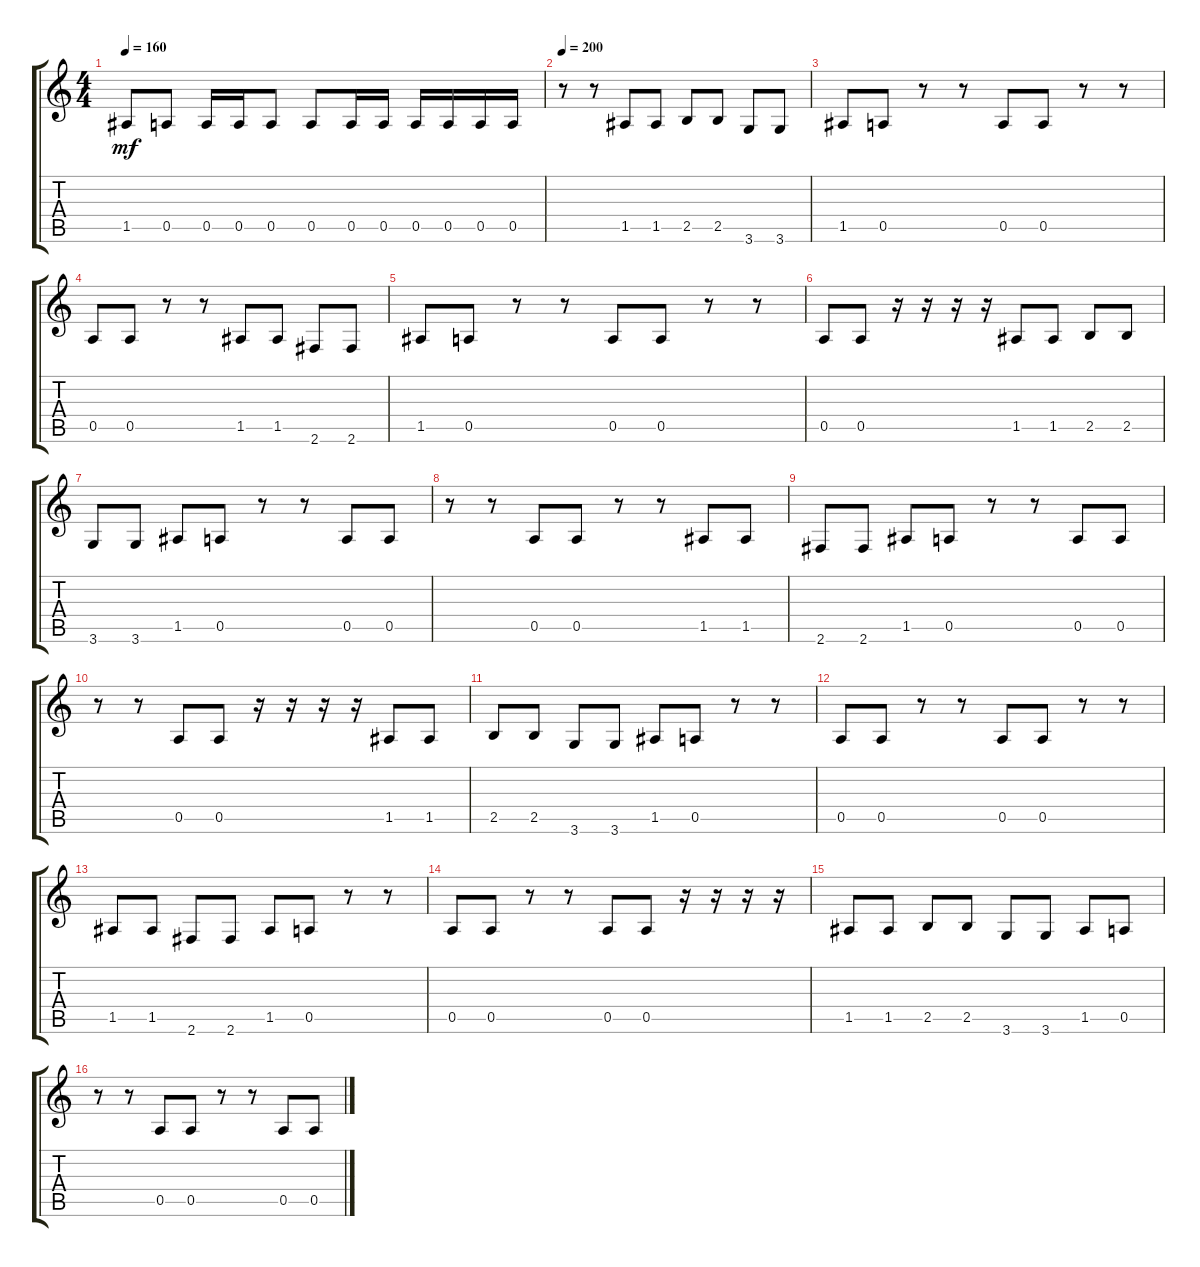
\track "" {instrument distortionguitar}
\staff {score tabs}
\tuning (E4 B3 G3 D3 A2 E2) {hide}
\ts (4 4)
\tempo 160
\clef g2
\ks c
1.5.8{dy mf} 0.5.8 0.5.16 0.5.16 0.5.8 0.5.8 0.5.16 0.5.16 0.5.16 0.5.16 0.5.16 0.5.16 |
\tempo 200
r.8 r.8 1.5.8 1.5.8 2.5.8 2.5.8 3.6.8 3.6.8 |
1.5.8 0.5.8 r.8 r.8 0.5.8 0.5.8 r.8 r.8 |
0.5.8 0.5.8 r.8 r.8 1.5.8 1.5.8 2.6.8 2.6.8 |
1.5.8 0.5.8 r.8 r.8 0.5.8 0.5.8 r.8 r.8 |
0.5.8 0.5.8 r.16 r.16 r.16 r.16 1.5.8 1.5.8 2.5.8 2.5.8 |
3.6.8 3.6.8 1.5.8 0.5.8 r.8 r.8 0.5.8 0.5.8 |
r.8 r.8 0.5.8 0.5.8 r.8 r.8 1.5.8 1.5.8 |
2.6.8 2.6.8 1.5.8 0.5.8 r.8 r.8 0.5.8 0.5.8 |
r.8 r.8 0.5.8 0.5.8 r.16 r.16 r.16 r.16 1.5.8 1.5.8 |
2.5.8 2.5.8 3.6.8 3.6.8 1.5.8 0.5.8 r.8 r.8 |
0.5.8 0.5.8 r.8 r.8 0.5.8 0.5.8 r.8 r.8 |
1.5.8 1.5.8 2.6.8 2.6.8 1.5.8 0.5.8 r.8 r.8 |
0.5.8 0.5.8 r.8 r.8 0.5.8 0.5.8 r.16 r.16 r.16 r.16 |
1.5.8 1.5.8 2.5.8 2.5.8 3.6.8 3.6.8 1.5.8 0.5.8 |
r.8 r.8 0.5.8 0.5.8 r.8 r.8 0.5.8 0.5.8
